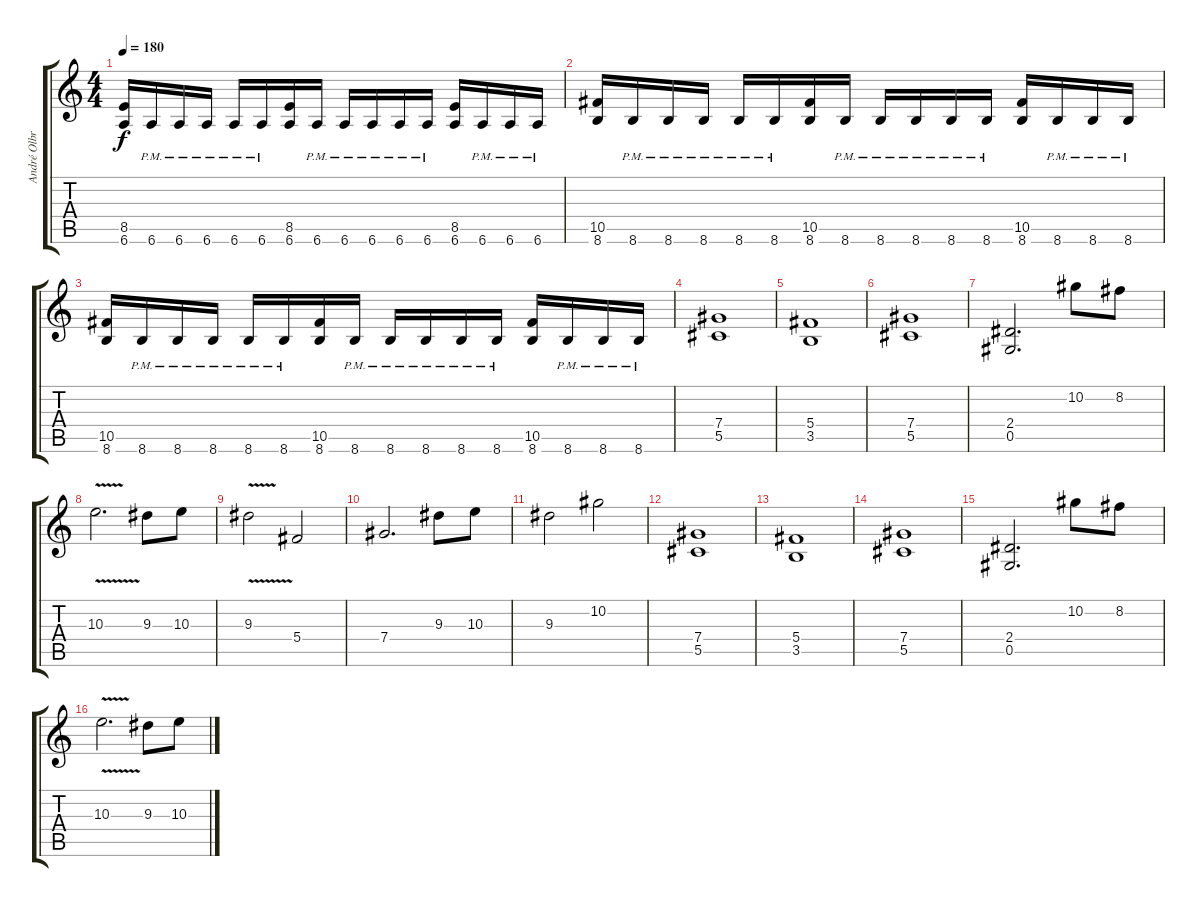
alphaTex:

\track ("André Olbrich" "André Olbr") {instrument distortionguitar}
\staff {score tabs}
\tuning (Eb4 Bb3 Gb3 Db3 Ab2 Eb2) {hide}
\ts (4 4)
\tempo 180
\clef g2
\ks c
(8.5 6.6).16{dy f} 6.6{pm}.16 6.6{pm}.16 6.6{pm}.16 6.6{pm}.16 6.6{pm}.16 (8.5 6.6).16 6.6{pm}.16 6.6{pm}.16 6.6{pm}.16 6.6{pm}.16 6.6{pm}.16 (8.5 6.6).16 6.6{pm}.16 6.6{pm}.16 6.6{pm}.16 |
(10.5 8.6).16 8.6{pm}.16 8.6{pm}.16 8.6{pm}.16 8.6{pm}.16 8.6{pm}.16 (10.5 8.6).16 8.6{pm}.16 8.6{pm}.16 8.6{pm}.16 8.6{pm}.16 8.6{pm}.16 (10.5 8.6).16 8.6{pm}.16 8.6{pm}.16 8.6{pm}.16 |
(10.5 8.6).16 8.6{pm}.16 8.6{pm}.16 8.6{pm}.16 8.6{pm}.16 8.6{pm}.16 (10.5 8.6).16 8.6{pm}.16 8.6{pm}.16 8.6{pm}.16 8.6{pm}.16 8.6{pm}.16 (10.5 8.6).16 8.6{pm}.16 8.6{pm}.16 8.6{pm}.16 |
(7.4 5.5).1 |
(5.4 3.5).1 |
(7.4 5.5).1 |
(2.4 0.5).2{d} 10.2.8 8.2.8 |
10.3{v}.2{d} 9.3.8 10.3.8 |
9.3{v}.2 5.4.2 |
7.4.2{d} 9.3.8 10.3.8 |
9.3.2 10.2.2 |
(7.4 5.5).1 |
(5.4 3.5).1 |
(7.4 5.5).1 |
(2.4 0.5).2{d} 10.2.8 8.2.8 |
10.3{v}.2{d} 9.3.8 10.3.8
